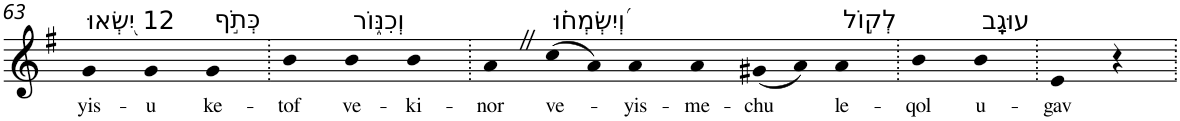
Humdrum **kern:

**kern	**text
*part1	*part1
*staff1	*staff1
*I"Piano	*
*I'Pno	*
!!LO:PB:g=z
*clefG2	*
*k[f#]	*
*G:	*
=63	=63
!LO:TX:a:t=12 יִ֭שְׂאוּ	!
!	!LO:LY:b
4g	yis-
!	!LO:LY:b
4g	-u
!LO:TX:a:t=כְּתֹ֣ף	!
!	!LO:LY:b
4g	ke-
=64.	=64.
!	!LO:LY:b
4b	-tof
!LO:TX:a:t=וְכִנּ֑וֹר	!
!	!LO:LY:b
4b	ve-
!	!LO:LY:b
4b	-ki-
=65.	=65.
!	!LO:LY:b
4aZ	-nor
!LO:TX:a:t=וְ֝יִשְׂמְח֗וּ	!
!	!LO:LY:b
(8cc	ve-
8a)	.
!	!LO:LY:b
4a	-yis-
!	!LO:LY:b
4a	-me-
!	!LO:LY:b
(8g#X	-chu
8a)	.
!LO:TX:a:t=לְק֣וֹל	!
!	!LO:LY:b
4a	le-
=66.	=66.
!	!LO:LY:b
4b	-qol
!LO:TX:a:t=עוּגָֽב	!
!	!LO:LY:b
4b	u-
=67.	=67.
!	!LO:LY:b
4e	-gav
4r	.
=.	=.
*-	*-
